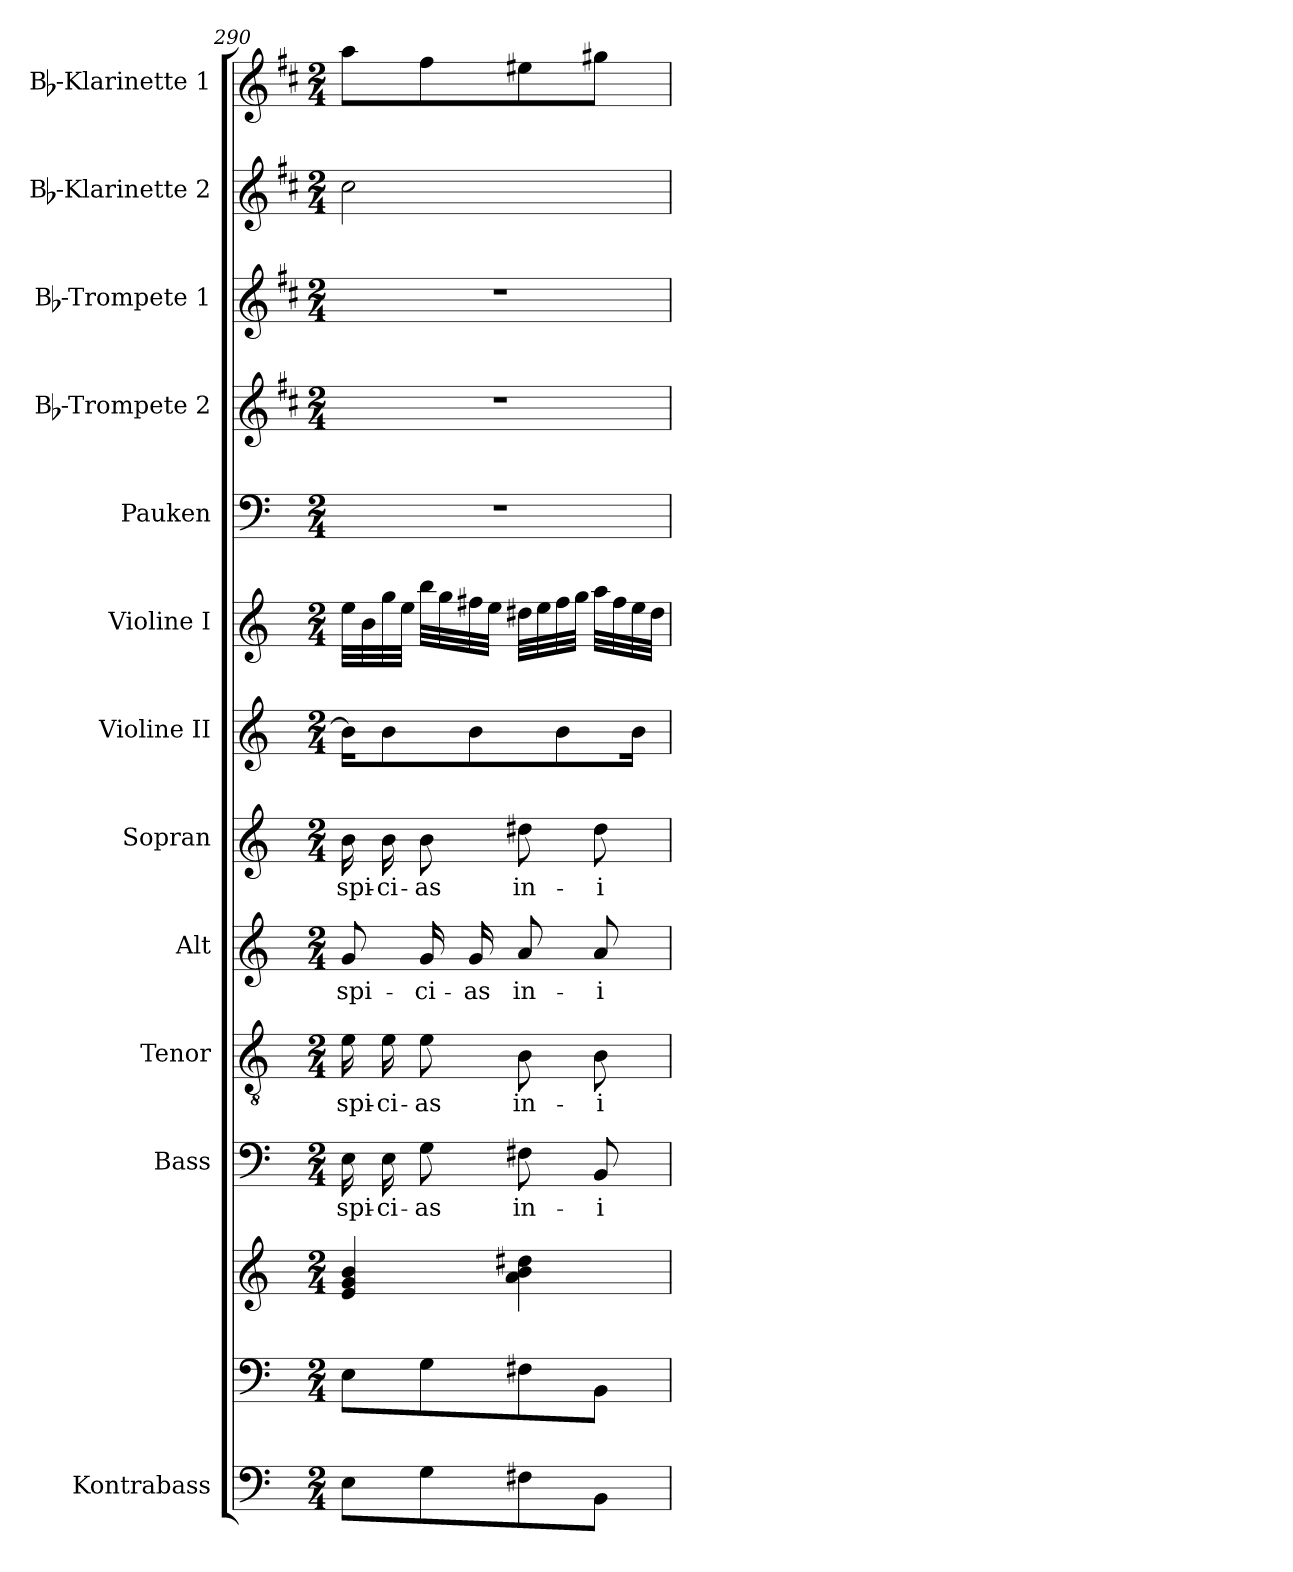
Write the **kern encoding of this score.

**kern	**kern	**kern	**kern	**text	**kern	**text	**kern	**text	**kern	**text	**kern	**kern	**kern	**kern	**kern	**kern	**kern
*part13	*part12	*part12	*part11	*part11	*part10	*part10	*part9	*part9	*part8	*part8	*part7	*part6	*part5	*part4	*part3	*part2	*part1
*staff14	*staff13	*staff12	*staff11	*staff11	*staff10	*staff10	*staff9	*staff9	*staff8	*staff8	*staff7	*staff6	*staff5	*staff4	*staff3	*staff2	*staff1
*I"Kontrabass	*	*	*I"Bass	*	*I"Tenor	*	*I"Alt	*	*I"Sopran	*	*I"Violine II	*I"Violine I	*I"Pauken	*I"Bb-Trompete 2	*I"Bb-Trompete 1	*I"Bb-Klarinette 2	*I"Bb-Klarinette 1
*I'Kb.	*	*	*I'B.	*	*I'T.	*	*I'A.	*	*I'S.	*	*I'Vl. II	*I'Vl. I	*I'Pk.	*I'Bb Trp. 2	*I'Bb Trp. 1	*I'Bb Kl. 2	*I'Bb Kl. 1
*clefF4	*clefF4	*clefG2	*clefF4	*	*clefGv2	*	*clefG2	*	*clefG2	*	*clefG2	*clefG2	*clefF4	*clefG2	*clefG2	*clefG2	*clefG2
*ITrd7c12	*	*	*	*	*	*	*	*	*	*	*	*	*	*ITrd1c2	*ITrd1c2	*ITrd1c2	*ITrd1c2
*k[]	*k[]	*k[]	*k[]	*	*k[]	*	*k[]	*	*k[]	*	*k[]	*k[]	*k[]	*k[]	*k[]	*k[]	*k[]
*C:	*C:	*C:	*C:	*	*C:	*	*C:	*	*C:	*	*C:	*C:	*C:	*C:	*C:	*C:	*C:
*M2/4	*M2/4	*M2/4	*M2/4	*	*M2/4	*	*M2/4	*	*M2/4	*	*M2/4	*M2/4	*M2/4	*M2/4	*M2/4	*M2/4	*M2/4
=290	=290	=290	=290	=290	=290	=290	=290	=290	=290	=290	=290	=290	=290	=290	=290	=290	=290
!	!	!	!	!LO:LY:b	!	!LO:LY:b	!	!LO:LY:b	!	!LO:LY:b	!	!	!	!	!	!	!
8EE\L	8E\L	4e/ 4g/ 4b/	16E\	-spi-	16e\	-spi-	8g/	-spi-	16b\	-spi-	16b\KL]	32ee\LLL	2r	2r	2r	2b\	8gg\L
.	.	.	.	.	.	.	.	.	.	.	.	32b\	.	.	.	.	.
!	!	!	!	!LO:LY:b	!	!LO:LY:b	!	!	!	!LO:LY:b	!	!	!	!	!	!	!
.	.	.	16E\	-ci-	16e\	-ci-	.	.	16b\	-ci-	8b\	32gg\	.	.	.	.	.
.	.	.	.	.	.	.	.	.	.	.	.	32ee\JJJ	.	.	.	.	.
!	!	!	!	!LO:LY:b	!	!LO:LY:b	!	!LO:LY:b	!	!LO:LY:b	!	!	!	!	!	!	!
8GG\	8G\	.	8G\	-as	8e\	-as	16g/	-ci-	8b\	-as	.	32bb\LLL	.	.	.	.	8ee\
.	.	.	.	.	.	.	.	.	.	.	.	32gg\	.	.	.	.	.
!	!	!	!	!	!	!	!	!LO:LY:b	!	!	!	!	!	!	!	!	!
.	.	.	.	.	.	.	16g/	-as	.	.	8b\	32ff#X\	.	.	.	.	.
.	.	.	.	.	.	.	.	.	.	.	.	32ee\JJJ	.	.	.	.	.
!	!	!	!	!LO:LY:b	!	!LO:LY:b	!	!LO:LY:b	!	!LO:LY:b	!	!	!	!	!	!	!
8FF#X\	8F#X\	4a\ 4b\ 4dd#X\	8F#X\	in-	8B\	in-	8a/	in-	8dd#X\	in-	.	32dd#X\LLL	.	.	.	.	8dd#X\
.	.	.	.	.	.	.	.	.	.	.	.	32ee\	.	.	.	.	.
.	.	.	.	.	.	.	.	.	.	.	8b\	32ff#\	.	.	.	.	.
.	.	.	.	.	.	.	.	.	.	.	.	32gg\JJJ	.	.	.	.	.
!	!	!	!	!LO:LY:b	!	!LO:LY:b	!	!LO:LY:b	!	!LO:LY:b	!	!	!	!	!	!	!
8BBB\J	8BB\J	.	8BB/	-i-	8B\	-i-	8a/	-i-	8dd#\	-i-	.	32aa\LLL	.	.	.	.	8ff#X\J
.	.	.	.	.	.	.	.	.	.	.	.	32ff#\	.	.	.	.	.
.	.	.	.	.	.	.	.	.	.	.	16b\Jk	32ee\	.	.	.	.	.
.	.	.	.	.	.	.	.	.	.	.	.	32dd#\JJJ	.	.	.	.	.
=	=	=	=	=	=	=	=	=	=	=	=	=	=	=	=	=	=
*-	*-	*-	*-	*-	*-	*-	*-	*-	*-	*-	*-	*-	*-	*-	*-	*-	*-
